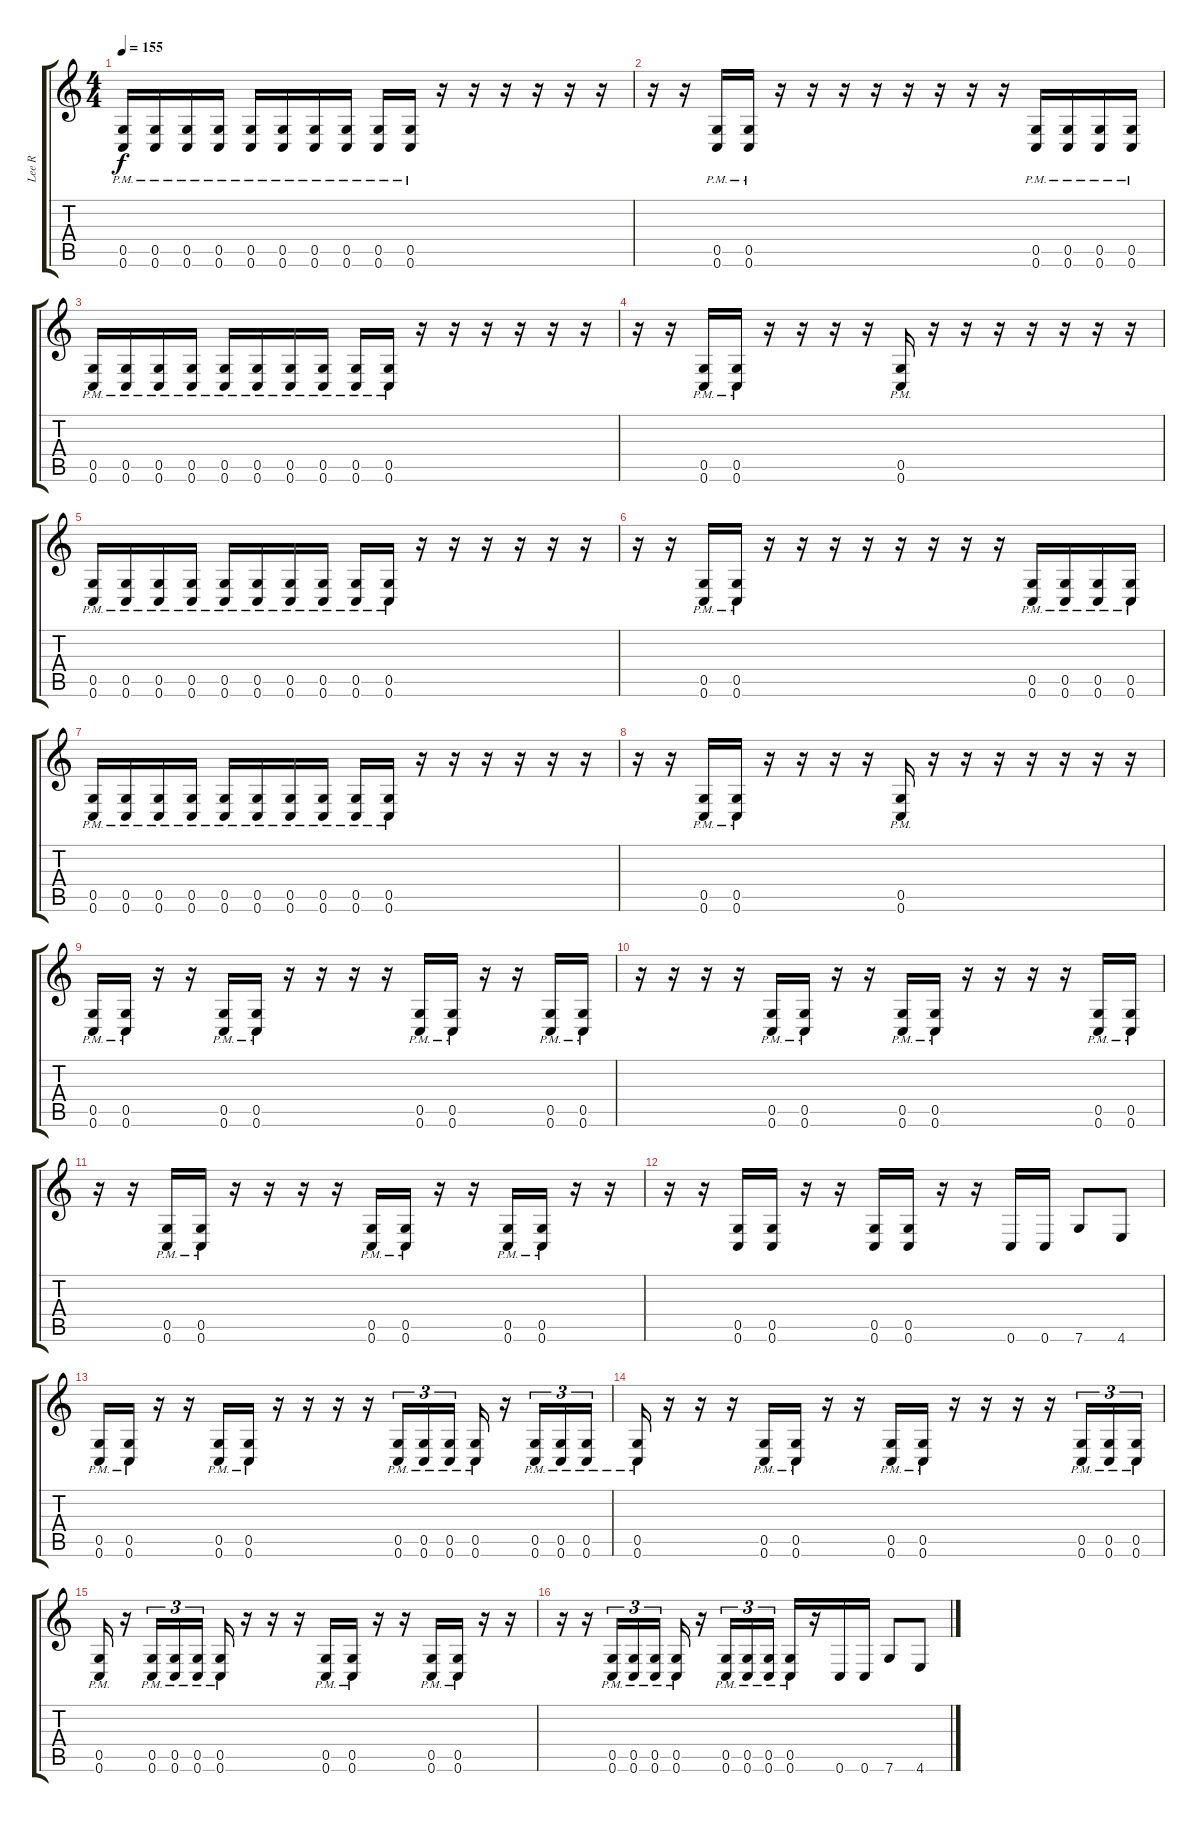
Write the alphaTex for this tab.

\track ("Lee R" "Lee R") {instrument distortionguitar}
\staff {score tabs}
\tuning (D4 A3 F3 C3 G2 C2) {hide}
\ts (4 4)
\tempo 155
\clef g2
\ks c
(0.5{pm} 0.6{pm}).16{dy f} (0.5{pm} 0.6{pm}).16 (0.5{pm} 0.6{pm}).16 (0.5{pm} 0.6{pm}).16 (0.5{pm} 0.6{pm}).16 (0.5{pm} 0.6{pm}).16 (0.5{pm} 0.6{pm}).16 (0.5{pm} 0.6{pm}).16 (0.5{pm} 0.6{pm}).16 (0.5{pm} 0.6{pm}).16 r.16 r.16 r.16 r.16 r.16 r.16 |
r.16 r.16 (0.5{pm} 0.6{pm}).16 (0.5{pm} 0.6{pm}).16 r.16 r.16 r.16 r.16 r.16 r.16 r.16 r.16 (0.5{pm} 0.6{pm}).16 (0.5{pm} 0.6{pm}).16 (0.5{pm} 0.6{pm}).16 (0.5{pm} 0.6{pm}).16 |
(0.5{pm} 0.6{pm}).16 (0.5{pm} 0.6{pm}).16 (0.5{pm} 0.6{pm}).16 (0.5{pm} 0.6{pm}).16 (0.5{pm} 0.6{pm}).16 (0.5{pm} 0.6{pm}).16 (0.5{pm} 0.6{pm}).16 (0.5{pm} 0.6{pm}).16 (0.5{pm} 0.6{pm}).16 (0.5{pm} 0.6{pm}).16 r.16 r.16 r.16 r.16 r.16 r.16 |
r.16 r.16 (0.5{pm} 0.6{pm}).16 (0.5{pm} 0.6{pm}).16 r.16 r.16 r.16 r.16 (0.5{pm} 0.6{pm}).16 r.16 r.16 r.16 r.16 r.16 r.16 r.16 |
(0.5{pm} 0.6{pm}).16 (0.5{pm} 0.6{pm}).16 (0.5{pm} 0.6{pm}).16 (0.5{pm} 0.6{pm}).16 (0.5{pm} 0.6{pm}).16 (0.5{pm} 0.6{pm}).16 (0.5{pm} 0.6{pm}).16 (0.5{pm} 0.6{pm}).16 (0.5{pm} 0.6{pm}).16 (0.5{pm} 0.6{pm}).16 r.16 r.16 r.16 r.16 r.16 r.16 |
r.16 r.16 (0.5{pm} 0.6{pm}).16 (0.5{pm} 0.6{pm}).16 r.16 r.16 r.16 r.16 r.16 r.16 r.16 r.16 (0.5{pm} 0.6{pm}).16 (0.5{pm} 0.6{pm}).16 (0.5{pm} 0.6{pm}).16 (0.5{pm} 0.6{pm}).16 |
(0.5{pm} 0.6{pm}).16 (0.5{pm} 0.6{pm}).16 (0.5{pm} 0.6{pm}).16 (0.5{pm} 0.6{pm}).16 (0.5{pm} 0.6{pm}).16 (0.5{pm} 0.6{pm}).16 (0.5{pm} 0.6{pm}).16 (0.5{pm} 0.6{pm}).16 (0.5{pm} 0.6{pm}).16 (0.5{pm} 0.6{pm}).16 r.16 r.16 r.16 r.16 r.16 r.16 |
r.16 r.16 (0.5{pm} 0.6{pm}).16 (0.5{pm} 0.6{pm}).16 r.16 r.16 r.16 r.16 (0.5{pm} 0.6{pm}).16 r.16 r.16 r.16 r.16 r.16 r.16 r.16 |
(0.5{pm} 0.6{pm}).16 (0.5{pm} 0.6{pm}).16 r.16 r.16 (0.5{pm} 0.6{pm}).16 (0.5{pm} 0.6{pm}).16 r.16 r.16 r.16 r.16 (0.5{pm} 0.6{pm}).16 (0.5{pm} 0.6{pm}).16 r.16 r.16 (0.5{pm} 0.6{pm}).16 (0.5{pm} 0.6{pm}).16 |
r.16 r.16 r.16 r.16 (0.5{pm} 0.6{pm}).16 (0.5{pm} 0.6{pm}).16 r.16 r.16 (0.5{pm} 0.6{pm}).16 (0.5{pm} 0.6{pm}).16 r.16 r.16 r.16 r.16 (0.5{pm} 0.6{pm}).16 (0.5{pm} 0.6{pm}).16 |
r.16 r.16 (0.5{pm} 0.6{pm}).16 (0.5{pm} 0.6{pm}).16 r.16 r.16 r.16 r.16 (0.5{pm} 0.6{pm}).16 (0.5{pm} 0.6{pm}).16 r.16 r.16 (0.5{pm} 0.6{pm}).16 (0.5{pm} 0.6{pm}).16 r.16 r.16 |
r.16 r.16 (0.5 0.6).16 (0.5 0.6).16 r.16 r.16 (0.5 0.6).16 (0.5 0.6).16 r.16 r.16 0.6.16 0.6.16 7.6.8 4.6.8 |
(0.5{pm} 0.6{pm}).16 (0.5{pm} 0.6{pm}).16 r.16 r.16 (0.5{pm} 0.6{pm}).16 (0.5{pm} 0.6{pm}).16 r.16 r.16 r.16 r.16 (0.5{pm} 0.6{pm}).16{tu (3 2)} (0.5{pm} 0.6{pm}).16{tu (3 2)} (0.5{pm} 0.6{pm}).16{tu (3 2)} (0.5{pm} 0.6{pm}).16 r.16 (0.5{pm} 0.6{pm}).16{tu (3 2)} (0.5{pm} 0.6{pm}).16{tu (3 2)} (0.5{pm} 0.6{pm}).16{tu (3 2)} |
(0.5{pm} 0.6{pm}).16 r.16 r.16 r.16 (0.5{pm} 0.6{pm}).16 (0.5{pm} 0.6{pm}).16 r.16 r.16 (0.5{pm} 0.6{pm}).16 (0.5{pm} 0.6{pm}).16 r.16 r.16 r.16 r.16 (0.5{pm} 0.6{pm}).16{tu (3 2)} (0.5{pm} 0.6{pm}).16{tu (3 2)} (0.5{pm} 0.6{pm}).16{tu (3 2)} |
(0.5{pm} 0.6{pm}).16 r.16 (0.5{pm} 0.6{pm}).16{tu (3 2)} (0.5{pm} 0.6{pm}).16{tu (3 2)} (0.5{pm} 0.6{pm}).16{tu (3 2)} (0.5{pm} 0.6{pm}).16 r.16 r.16 r.16 (0.5{pm} 0.6{pm}).16 (0.5{pm} 0.6{pm}).16 r.16 r.16 (0.5{pm} 0.6{pm}).16 (0.5{pm} 0.6{pm}).16 r.16 r.16 |
r.16 r.16 (0.5{pm} 0.6{pm}).16{tu (3 2)} (0.5{pm} 0.6{pm}).16{tu (3 2)} (0.5{pm} 0.6{pm}).16{tu (3 2)} (0.5{pm} 0.6{pm}).16 r.16 (0.5{pm} 0.6{pm}).16{tu (3 2)} (0.5{pm} 0.6{pm}).16{tu (3 2)} (0.5{pm} 0.6{pm}).16{tu (3 2)} (0.5{pm} 0.6{pm}).16 r.16 0.6.16 0.6.16 7.6.8 4.6.8
